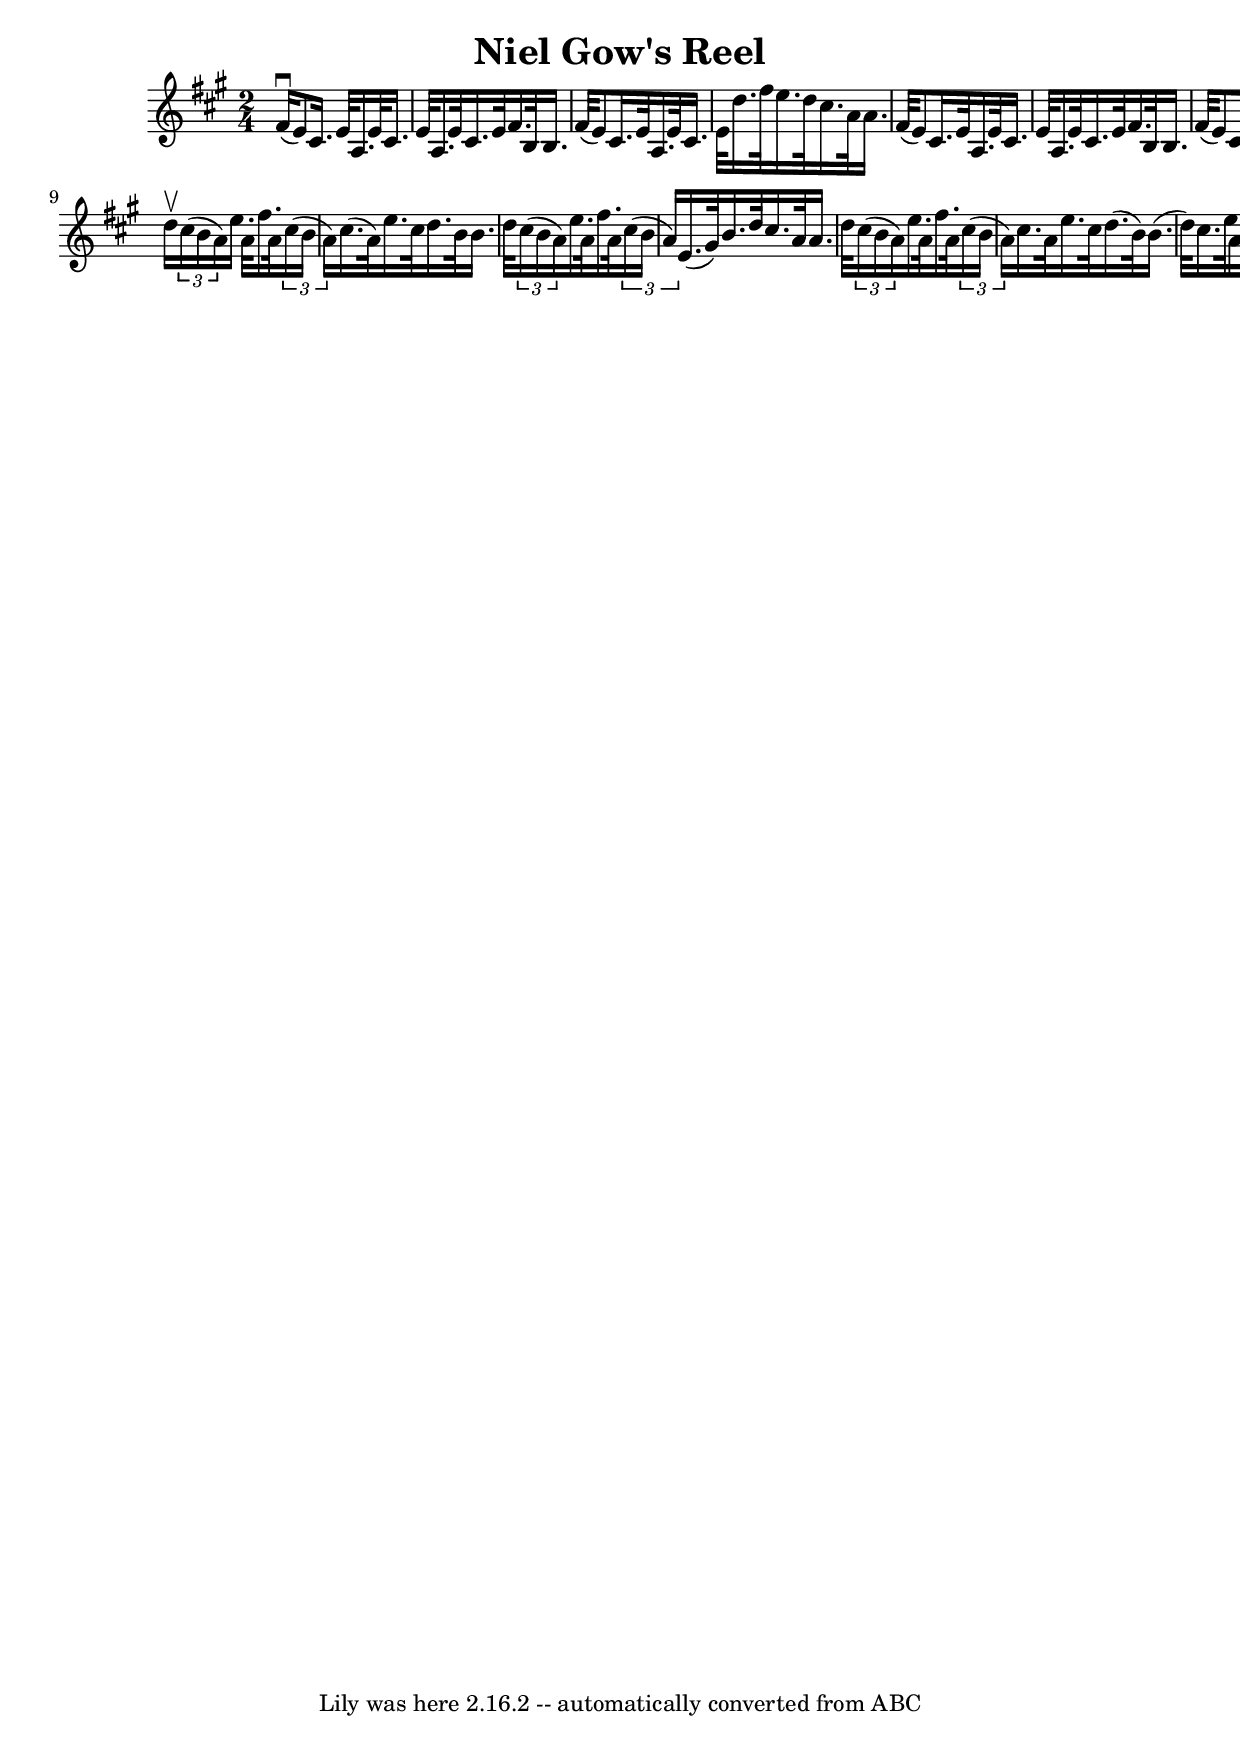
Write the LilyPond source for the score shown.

\version "2.16.2"
\include "Mammoth.ily"
\header {
  %% book = "Ryan's Mammoth Collection"
  crossRefNumber = "1"
  footnotes = ""
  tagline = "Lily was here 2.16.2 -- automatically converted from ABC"
  title = "Niel Gow's Reel"

}
voicedefault =  {


  \time 2/4 
  \key a \major fis'16^\downbow(|
  e'8) cis'16.    
  e'32 a16. e'32 cis'16. e'32  |
  a16. e'32 cis'16.    
  e'32 fis'16. b32 b16. fis'32 (|
  e'8) cis'16. e'32 
  a16. e'32 cis'16. e'32  |
  d''16. fis''32 e''16.    
  d''32 cis''16. a'32 a'16. fis'32 (|
  e'8) cis'16.   
  e'32 a16. e'32 cis'16. e'32  |
  a16. e'32 cis'16.    
  e'32 fis'16. b32 b16. fis'32 (|
  e'8) cis'16. e'32 
  a16. e'32 cis'16. e'32  |
  d''16. fis''32 e''16.    
  d''32 cis''16 (a'16) a'16 -. \bar "|." d''16^\upbow |
  
  \times 2/3 { cis''16 (b'16 a'16) 
	     } e''16. a'32 fis''16.    
  a'32    \times 2/3 { cis''16 (b'16 a'16) 
		     } |
  cis''16. (
  a'32) e''16. cis''32 d''16. b'32 b'16. d''32  |
  
  \times 2/3 { cis''16 (b'16 a'16) 
	     } e''16. a'32 fis''16.    
  a'32    \times 2/3 { cis''16 (b'16 a'16) 
		     } |
  e'16. (
  gis'32) b'16. d''32 cis''16. a'32 a'16. d''32  |
  
  \times 2/3 { cis''16 (b'16 a'16) 
	     } e''16. a'32 fis''16.    
  a'32    \times 2/3 { cis''16 (b'16 a'16) 
		     } |
  cis''16.    
  a'32 e''16. cis''32 d''16. (b'32) b'16. (d''32) |
  
  cis''16. e''32 a'16. cis''32 d''16. fis''32 b'16. d''32  
  |
  e'16. gis'32 b'16. d''32 cis''16 (a'16) a'16 
  -.     \bar "|."   

}

\score{
  <<

    \context Staff="default"
    {
      \voicedefault 
      
    }

  >>
  \layout {
    
  }
  \midi {
  }

}
